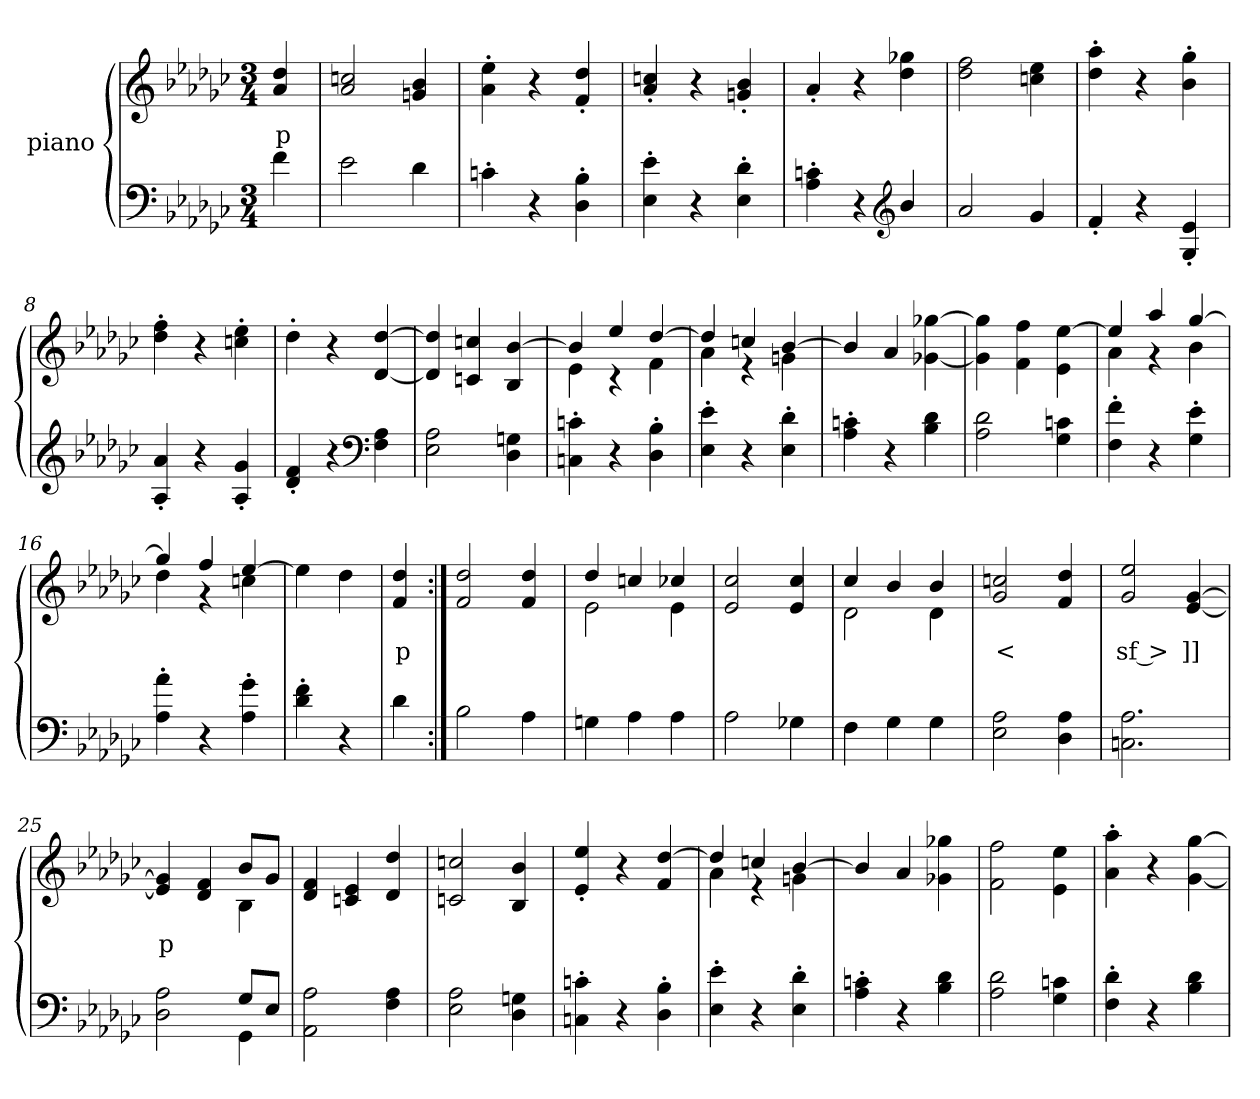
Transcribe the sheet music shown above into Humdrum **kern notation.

**kern	**kern	**text
*part2	*part1	*part1
*staff2	*staff1	*staff1
*	*I"piano	*
*clefF4	*clefG2	*
*k[b-e-a-d-g-c-]	*k[b-e-a-d-g-c-]	*
*G-:	*G-:	*
*M3/4	*M3/4	*
=1	=1	=1
4f	4a-/ 4dd-/	p
=2	=2	=2
2e-	2a-/ 2ccn/	.
4d-	4gn 4b-	.
=3	=3	=3
4cn'>	4a-'> 4ee-'>	.
4r	4r	.
4D-'> 4B-'>	4f'> 4dd-'>	.
=4	=4	=4
4E-'> 4e-'>	4a-/'> 4ccn/'>	.
4r	4r	.
4E-'> 4d-'>	4gn'> 4b-'>	.
=5	=5	=5
4A-'> 4cn'>	4a-'>	.
4r	4r	.
*clefG2	*	*
4b-/	4dd- 4gg-X	.
=6	=6	=6
2a-	2dd- 2ff	.
4g-	4ccn 4ee-	.
=7	=7	=7
4f'>	4dd-'> 4aa-'>	.
4r	4r	.
4G-'> 4e-'>	4b-'> 4gg-'>	.
=8	=8	=8
4A-'> 4a-'>	4dd-'> 4ff'>	.
4r	4r	.
4A-'> 4g-'>	4ccn'> 4ee-'>	.
=9	=9	=9
4d-'> 4f'>	4dd-'>	.
4r	4r	.
*clefF4	*	*
4F 4A-	[4d- [4dd-	.
=10	=10	=10
2E- 2A-	4d-] 4dd-]	.
.	4cn 4ccn	.
4D- 4Gn	4B- [4b-	.
=11	=11	=11
*	*^	*
4Cn'> 4cn'>	4b-]	4e-	.
4r	4ee-	4r	.
4D-'> 4B-'>	[4dd-	4f	.
=12	=12	=12	=12
4E-'> 4e-'>	4dd-]	4a-	.
4r	4ccn	4r	.
4E-'> 4d-'>	[4b-	4gn	.
*	*v	*v	*
=13	=13	=13
4A-'> 4cn'>	4b-/]	.
4r	4a-	.
4B- 4d-	[4g-X [4gg-X	.
=14	=14	=14
2A- 2d-	4g-] 4gg-]	.
.	4f 4ff	.
4G- 4cn	4e-\ [4ee-\	.
=15	=15	=15
*	*^	*
4F'> 4f'>	4ee-]	4a-	.
4r	4aa-	4r	.
4G-'> 4e-'>	[4gg-	4b-	.
=16	=16	=16	=16
4A-'> 4a-'>	4gg-]	4dd-	.
4r	4ff	4r	.
4A-'> 4g-'>	[4ee-	4ccn	.
*	*v	*v	*
=17	=17	=17
4d-'> 4f'>	4ee-]	.
4r	4dd-	.
=18	=18	=18
4d-	4f 4dd-	p
=19:|!	=19:|!	=19:|!
2B-	2f 2dd-	.
4A-	4f 4dd-	.
=20	=20	=20
*	*^	*
4Gn	4dd-	2e-	.
4A-	4ccn	.	.
4A-	4cc-X	4e-	.
*	*v	*v	*
=21	=21	=21
2A-	2e- 2cc-	.
4G-X	4e- 4cc-	.
=22	=22	=22
*	*^	*
4F	4cc-	2d-	.
4G-	4b-	.	.
4G-	4b-	4d-	.
*	*v	*v	*
=23	=23	=23
2E- 2A-	2g- 2ccn	<
4D- 4A-	4f 4dd-	.
=24	=24	=24
2.Cn 2.A-	2g-/ 2ee-/	sf >
.	[4e- [4g-	]]
=25	=25	=25
*^	*	*
*	*	*^	*
2D- 2A-	2ryy	4e-] 4g-]	2ryy	p
.	.	4d- 4f	.	.
8G-L	4GG-	8b-L	4B-	.
8E-J	.	8g-J	.	.
*v	*v	*	*	*
*	*v	*v	*
=26	=26	=26
2AA- 2A-	4d- 4f	.
.	4cn 4e-	.
4F 4A-	4d- 4dd-	.
=27	=27	=27
2E- 2A-	2cn 2ccn	.
4D- 4Gn	4B- 4b-	.
=28	=28	=28
4Cn'> 4cn'>	4e-'> 4ee-'>	.
4r	4r	.
4D-'> 4B-'>	4f [4dd-	.
=29	=29	=29
*	*^	*
4E-'> 4e-'>	4dd-]	4a-	.
4r	4ccn	4r	.
4E-'> 4d-'>	[4b-	4gn	.
*	*v	*v	*
=30	=30	=30
4A-'> 4cn'>	4b-/]	.
4r	4a-	.
4B- 4d-	4g-X 4gg-X	.
=31	=31	=31
2A- 2d-	2f 2ff	.
4G- 4cn	4e-\ 4ee-\	.
=32	=32	=32
4F'> 4d-'>	4a-'> 4aa-'>	.
4r	4r	.
4B- 4d-	[4g- [4gg-	.
=	=	=
*-	*-	*-
